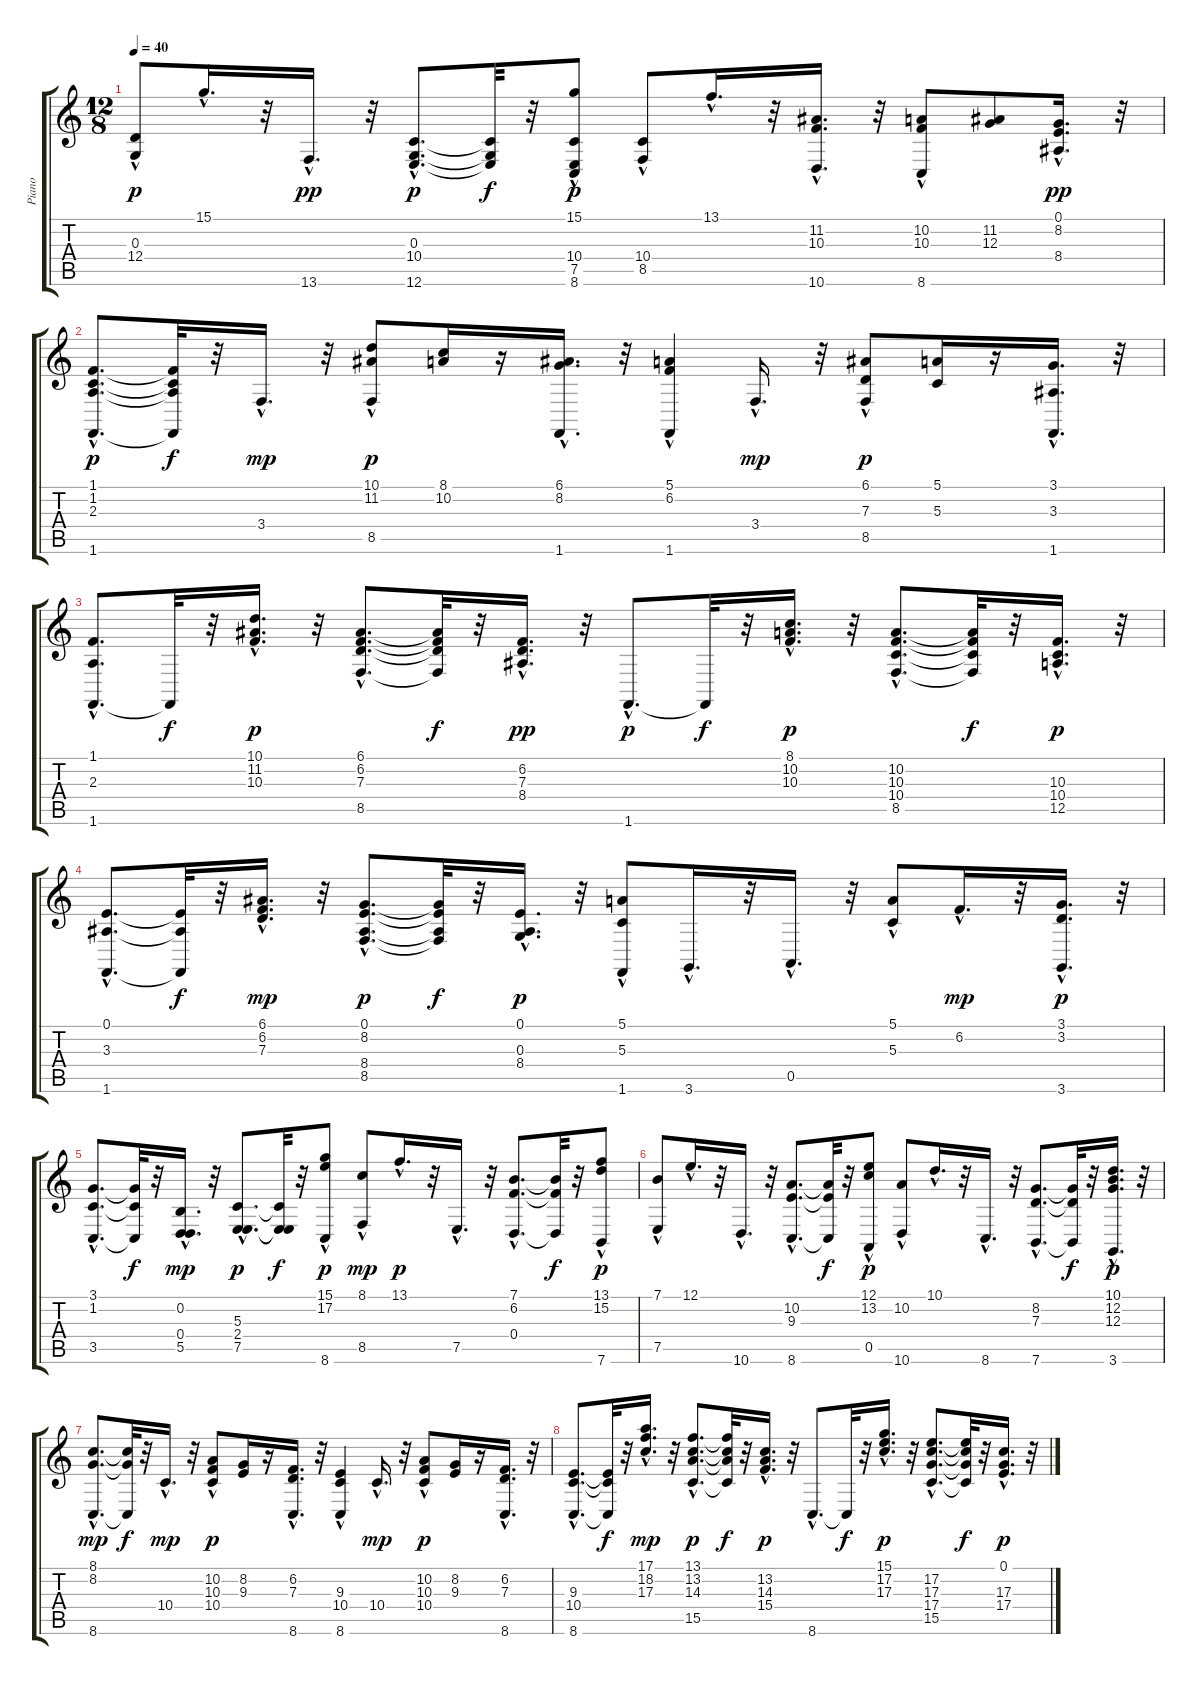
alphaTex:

\track ("Piano" "Piano") {instrument acousticgrandpiano}
\staff {score tabs}
\tuning (E4 B3 G3 D3 A2 E2) {hide}
\ts (12 8)
\tempo 40
\clef g2
\ks c
(0.3{hac} 12.4{hac}).8{dy p} 15.1{hac}.16{d} r.32 13.6{hac}.16{d dy pp} r.32 (0.3{hac} 10.4{hac} 12.6{hac}).8{d dy p} (0.3{t} 10.4{t} 12.6{t}).32{dy f} r.32 (15.1{hac} 10.4{hac} 7.5{hac} 8.6{hac}).8{dy p} (10.4{hac} 8.5{hac}).8 13.1{hac}.16{d} r.32 (11.2{hac} 10.3{hac} 10.6{hac}).16{d} r.32 (10.2 10.3 8.6{hac}).8 (11.2 12.3).8 (0.1{hac} 8.2{hac} 8.4{hac}).16{d dy pp} r.32 |
(1.1{hac} 1.2{hac} 2.3{hac} 1.6{hac}).8{d dy p} (1.1{t} 1.2{t} 2.3{t} 1.6{t}).32{dy f} r.32 3.4{hac}.16{d dy mp} r.32 (10.1 11.2 8.5{hac}).8{dy p} (8.1 10.2).16 r.16 (6.1 8.2 1.6{hac}).16{d} r.32 (5.1 6.2 1.6{hac}).4 3.4{hac}.16{d dy mp} r.32 (6.1 7.3 8.5{hac}).8{dy p} (5.1 5.3).16 r.16 (3.1 3.3 1.6{hac}).16{d} r.32 |
(1.1{hac} 2.3{hac} 1.6{hac}).8{d} 1.6{t}.32{dy f} r.32 (10.1{hac} 11.2{hac} 10.3{hac}).16{d dy p} r.32 (6.1{hac} 6.2{hac} 7.3{hac} 8.5{hac}).8{d} (6.1{t} 6.2{t} 7.3{t} 8.5{t}).32{dy f} r.32 (6.2{hac} 7.3{hac} 8.4{hac}).16{d dy pp} r.32 1.6{hac}.8{d dy p} 1.6{t}.32{dy f} r.32 (8.1{hac} 10.2{hac} 10.3{hac}).16{d dy p} r.32 (10.2{hac} 10.3{hac} 10.4{hac} 8.5{hac}).8{d} (10.2{t} 10.3{t} 10.4{t} 8.5{t}).32{dy f} r.32 (10.3{hac} 10.4{hac} 12.5{hac}).16{d dy p} r.32 |
(0.1{hac} 3.3{hac} 1.6{hac}).8{d} (0.1{t} 3.3{t} 1.6{t}).32{dy f} r.32 (6.1{hac} 6.2{hac} 7.3{hac}).16{d dy mp} r.32 (0.1{hac} 8.2{hac} 8.4{hac} 8.5{hac}).8{d dy p} (0.1{t} 8.2{t} 8.4{t} 8.5{t}).32{dy f} r.32 (0.1{hac} 0.3{hac} 8.4{hac}).16{d dy p} r.32 (5.1{hac} 5.3{hac} 1.6{hac}).8 3.6{hac}.16{d} r.32 0.5{hac}.16{d} r.32 (5.1{hac} 5.3{hac}).8 6.2{hac}.16{d dy mp} r.32 (3.1{hac} 3.2{hac} 3.6{hac}).16{d dy p} r.32 |
(3.1{hac} 1.2{hac} 3.5{hac}).8{d} (3.1{t} 1.2{t} 3.5{t}).32{dy f} r.32 (0.2{hac} 0.4{hac} 5.5{hac}).16{d dy mp} r.32 (5.3{hac} 2.4{hac} 7.5{hac}).8{d dy p} (5.3{t} 2.4{t} 7.5{t}).32{dy f} r.32 (15.1{hac} 17.2{hac} 8.6{hac}).8{dy p} (8.1{hac} 8.5{hac}).8{dy mp} 13.1{hac}.16{d dy p} r.32 7.5{hac}.16{d} r.32 (7.1{hac} 6.2{hac} 0.4{hac}).8{d} (7.1{t} 6.2{t} 0.4{t}).32{dy f} r.32 (13.1{hac} 15.2{hac} 7.6{hac}).8{dy p} |
(7.1{hac} 7.5{hac}).8 12.1{hac}.16{d} r.32 10.6{hac}.16{d} r.32 (10.2{hac} 9.3{hac} 8.6{hac}).8{d} (10.2{t} 9.3{t} 8.6{t}).32{dy f} r.32 (12.1{hac} 13.2{hac} 0.5{hac}).8{dy p} (10.2{hac} 10.6{hac}).8 10.1{hac}.16{d} r.32 8.6{hac}.16{d} r.32 (8.2{hac} 7.3{hac} 7.6{hac}).8{d} (8.2{t} 7.3{t} 7.6{t}).32{dy f} r.32 (10.1{hac} 12.2{hac} 12.3{hac} 3.6{hac}).16{d dy p} r.32 |
(8.1{hac} 8.2{hac} 8.6{hac}).8{d dy mp} (8.1{t} 8.2{t} 8.6{t}).32{dy f} r.32 10.4{hac}.16{d dy mp} r.32 (10.2 10.3 10.4{hac}).8{dy p} (8.2 9.3).16 r.16 (6.2 7.3 8.6{hac}).16{d} r.32 (9.3 10.4 8.6{hac}).4 10.4{hac}.16{d dy mp} r.32 (10.2 10.3 10.4{hac}).8{dy p} (8.2 9.3).16 r.16 (6.2 7.3 8.6{hac}).16{d} r.32 |
(9.3{hac} 10.4{hac} 8.6{hac}).8{d} (9.3{t} 10.4{t} 8.6{t}).32{dy f} r.32 (17.1{hac} 18.2{hac} 17.3{hac}).16{d dy mp} r.32 (13.1{hac} 13.2{hac} 14.3{hac} 15.5{hac}).8{d dy p} (13.1{t} 13.2{t} 14.3{t} 15.5{t}).32{dy f} r.32 (13.2{hac} 14.3{hac} 15.4{hac}).16{d dy p} r.32 8.6{hac}.8{d} 8.6{t}.32{dy f} r.32 (15.1{hac} 17.2{hac} 17.3{hac}).16{d dy p} r.32 (17.2{hac} 17.3{hac} 17.4{hac} 15.5{hac}).8{d} (17.2{t} 17.3{t} 17.4{t} 15.5{t}).32{dy f} r.32 (0.1{hac} 17.3{hac} 17.4{hac}).16{d dy p} r.32
